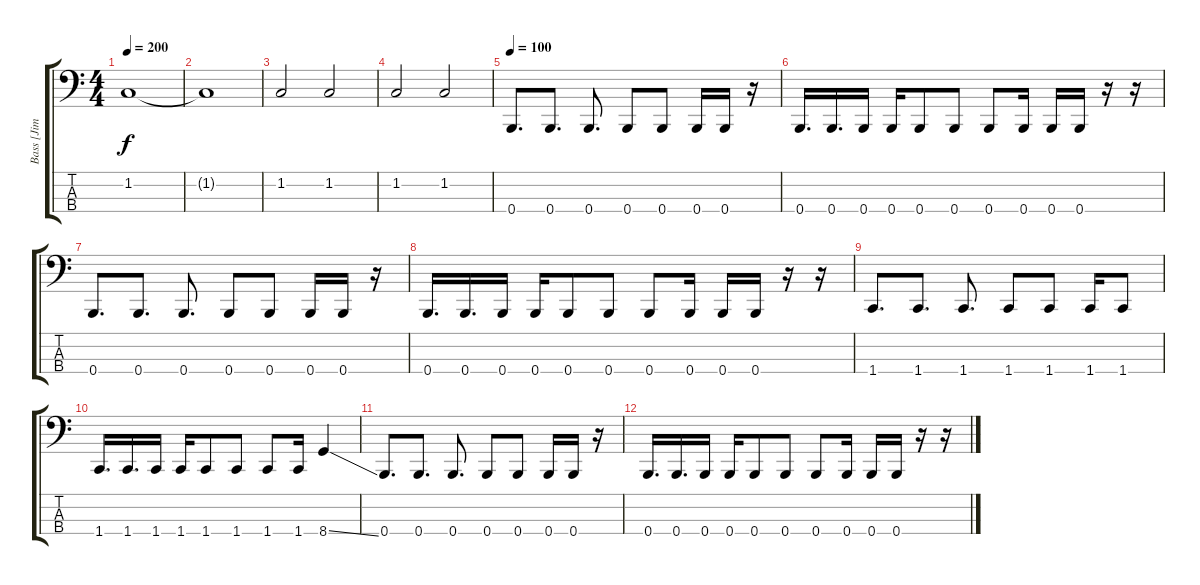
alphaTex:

\track ("Bass [Jim Riley]" "Bass [Jim ") {instrument electricbasspick}
\staff {score tabs}
\tuning (E2 B1 Gb1 B0) {hide}
\ts (4 4)
\tempo 200
\clef f4
\ks c
1.2.1{dy f} |
1.2{t}.1 |
1.2.2 1.2.2 |
1.2.2 1.2.2 |
\tempo 100
0.4.8{d} 0.4.8{d} 0.4.8{d} 0.4.8 0.4.8 0.4.16 0.4.16 r.16 |
0.4.16{d} 0.4.16{d} 0.4.16 0.4.16 0.4.8 0.4.8 0.4.8 0.4.16 0.4.16 0.4.16 r.16 r.16 |
0.4.8{d} 0.4.8{d} 0.4.8{d} 0.4.8 0.4.8 0.4.16 0.4.16 r.16 |
0.4.16{d} 0.4.16{d} 0.4.16 0.4.16 0.4.8 0.4.8 0.4.8 0.4.16 0.4.16 0.4.16 r.16 r.16 |
1.4.8{d} 1.4.8{d} 1.4.8{d} 1.4.8 1.4.8 1.4.16 1.4.8 |
1.4.16{d} 1.4.16{d} 1.4.16 1.4.16 1.4.8 1.4.8 1.4.8 1.4.16 8.4{ss}.4 |
0.4.8{d} 0.4.8{d} 0.4.8{d} 0.4.8 0.4.8 0.4.16 0.4.16 r.16 |
0.4.16{d} 0.4.16{d} 0.4.16 0.4.16 0.4.8 0.4.8 0.4.8 0.4.16 0.4.16 0.4.16 r.16 r.16
